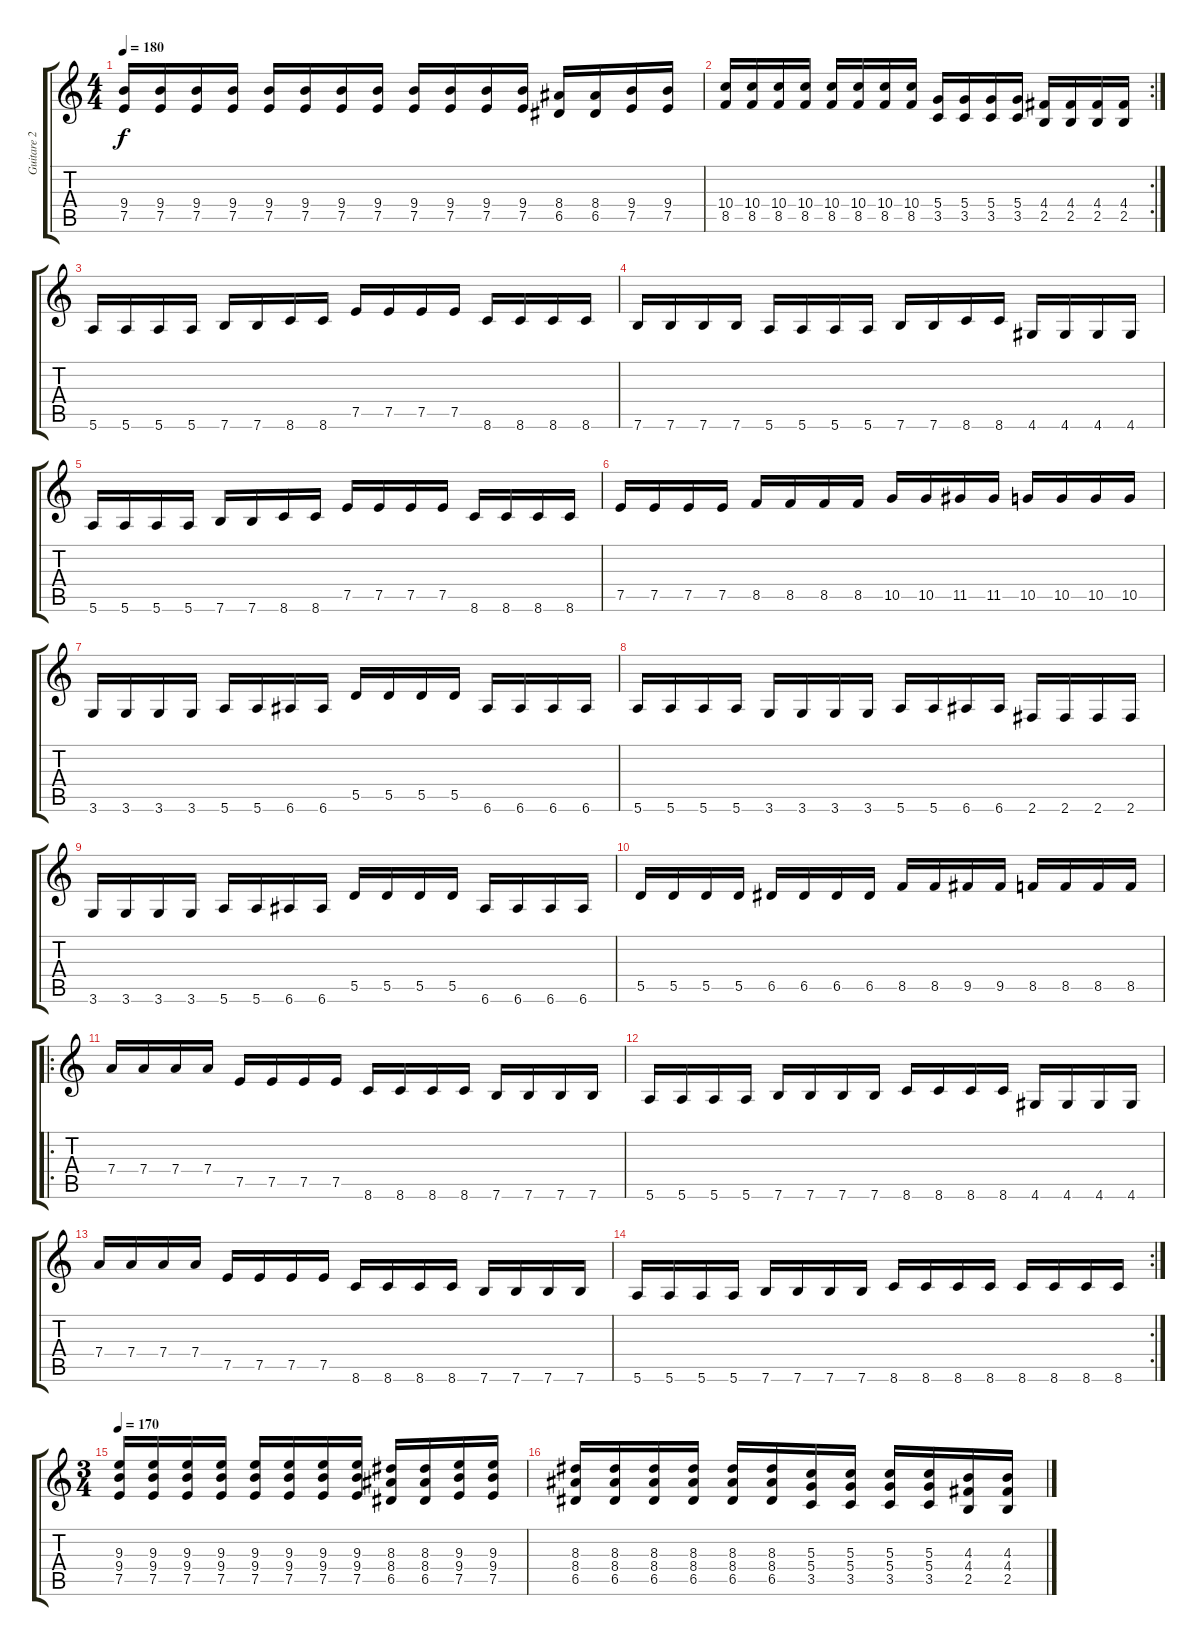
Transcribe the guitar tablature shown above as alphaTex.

\track ("Guitare 2" "Guitare 2") {instrument distortionguitar}
\staff {score tabs}
\tuning (E4 B3 G3 D3 A2 E2) {hide}
\ts (4 4)
\tempo 180
\clef g2
\ks c
(9.4 7.5).16{dy f} (9.4 7.5).16 (9.4 7.5).16 (9.4 7.5).16 (9.4 7.5).16 (9.4 7.5).16 (9.4 7.5).16 (9.4 7.5).16 (9.4 7.5).16 (9.4 7.5).16 (9.4 7.5).16 (9.4 7.5).16 (8.4 6.5).16 (8.4 6.5).16 (9.4 7.5).16 (9.4 7.5).16 |
\rc 2
(10.4 8.5).16 (10.4 8.5).16 (10.4 8.5).16 (10.4 8.5).16 (10.4 8.5).16 (10.4 8.5).16 (10.4 8.5).16 (10.4 8.5).16 (5.4 3.5).16 (5.4 3.5).16 (5.4 3.5).16 (5.4 3.5).16 (4.4 2.5).16 (4.4 2.5).16 (4.4 2.5).16 (4.4 2.5).16 |
5.6.16 5.6.16 5.6.16 5.6.16 7.6.16 7.6.16 8.6.16 8.6.16 7.5.16 7.5.16 7.5.16 7.5.16 8.6.16 8.6.16 8.6.16 8.6.16 |
7.6.16 7.6.16 7.6.16 7.6.16 5.6.16 5.6.16 5.6.16 5.6.16 7.6.16 7.6.16 8.6.16 8.6.16 4.6.16 4.6.16 4.6.16 4.6.16 |
5.6.16 5.6.16 5.6.16 5.6.16 7.6.16 7.6.16 8.6.16 8.6.16 7.5.16 7.5.16 7.5.16 7.5.16 8.6.16 8.6.16 8.6.16 8.6.16 |
7.5.16 7.5.16 7.5.16 7.5.16 8.5.16 8.5.16 8.5.16 8.5.16 10.5.16 10.5.16 11.5.16 11.5.16 10.5.16 10.5.16 10.5.16 10.5.16 |
3.6.16 3.6.16 3.6.16 3.6.16 5.6.16 5.6.16 6.6.16 6.6.16 5.5.16 5.5.16 5.5.16 5.5.16 6.6.16 6.6.16 6.6.16 6.6.16 |
5.6.16 5.6.16 5.6.16 5.6.16 3.6.16 3.6.16 3.6.16 3.6.16 5.6.16 5.6.16 6.6.16 6.6.16 2.6.16 2.6.16 2.6.16 2.6.16 |
3.6.16 3.6.16 3.6.16 3.6.16 5.6.16 5.6.16 6.6.16 6.6.16 5.5.16 5.5.16 5.5.16 5.5.16 6.6.16 6.6.16 6.6.16 6.6.16 |
5.5.16 5.5.16 5.5.16 5.5.16 6.5.16 6.5.16 6.5.16 6.5.16 8.5.16 8.5.16 9.5.16 9.5.16 8.5.16 8.5.16 8.5.16 8.5.16 |
\ro
7.4.16 7.4.16 7.4.16 7.4.16 7.5.16 7.5.16 7.5.16 7.5.16 8.6.16 8.6.16 8.6.16 8.6.16 7.6.16 7.6.16 7.6.16 7.6.16 |
5.6.16 5.6.16 5.6.16 5.6.16 7.6.16 7.6.16 7.6.16 7.6.16 8.6.16 8.6.16 8.6.16 8.6.16 4.6.16 4.6.16 4.6.16 4.6.16 |
7.4.16 7.4.16 7.4.16 7.4.16 7.5.16 7.5.16 7.5.16 7.5.16 8.6.16 8.6.16 8.6.16 8.6.16 7.6.16 7.6.16 7.6.16 7.6.16 |
\rc 2
5.6.16 5.6.16 5.6.16 5.6.16 7.6.16 7.6.16 7.6.16 7.6.16 8.6.16 8.6.16 8.6.16 8.6.16 8.6.16 8.6.16 8.6.16 8.6.16 |
\ts (3 4)
\tempo 170
(9.3 9.4 7.5).16 (9.3 9.4 7.5).16 (9.3 9.4 7.5).16 (9.3 9.4 7.5).16 (9.3 9.4 7.5).16 (9.3 9.4 7.5).16 (9.3 9.4 7.5).16 (9.3 9.4 7.5).16 (8.3 8.4 6.5).16 (8.3 8.4 6.5).16 (9.3 9.4 7.5).16 (9.3 9.4 7.5).16 |
(8.3 8.4 6.5).16 (8.3 8.4 6.5).16 (8.3 8.4 6.5).16 (8.3 8.4 6.5).16 (8.3 8.4 6.5).16 (8.3 8.4 6.5).16 (5.3 5.4 3.5).16 (5.3 5.4 3.5).16 (5.3 5.4 3.5).16 (5.3 5.4 3.5).16 (4.3 4.4 2.5).16 (4.3 4.4 2.5).16
